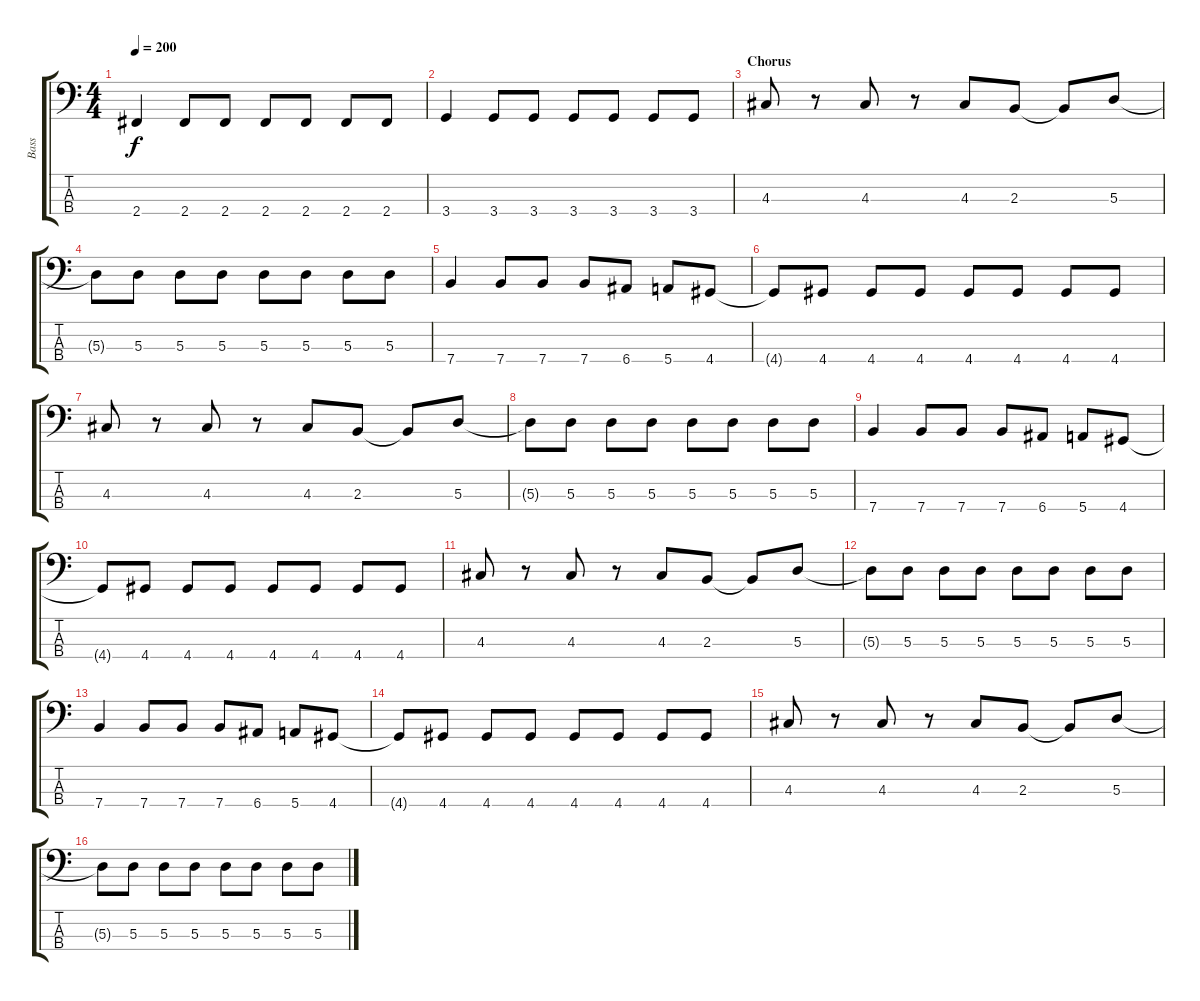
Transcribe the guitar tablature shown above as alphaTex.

\track ("Bass" "Bass") {instrument electricbassfinger}
\staff {score tabs}
\tuning (G2 D2 A1 E1) {hide}
\ts (4 4)
\tempo 200
\clef f4
\ks c
2.4.4{dy f} 2.4.8 2.4.8 2.4.8 2.4.8 2.4.8 2.4.8 |
3.4.4 3.4.8 3.4.8 3.4.8 3.4.8 3.4.8 3.4.8 |
\section ("" "Chorus")
4.3.8 r.8 4.3.8 r.8 4.3.8 2.3.8 2.3{t}.8 5.3.8 |
5.3{t}.8 5.3.8 5.3.8 5.3.8 5.3.8 5.3.8 5.3.8 5.3.8 |
7.4.4 7.4.8 7.4.8 7.4.8 6.4.8 5.4.8 4.4.8 |
4.4{t}.8 4.4.8 4.4.8 4.4.8 4.4.8 4.4.8 4.4.8 4.4.8 |
4.3.8 r.8 4.3.8 r.8 4.3.8 2.3.8 2.3{t}.8 5.3.8 |
5.3{t}.8 5.3.8 5.3.8 5.3.8 5.3.8 5.3.8 5.3.8 5.3.8 |
7.4.4 7.4.8 7.4.8 7.4.8 6.4.8 5.4.8 4.4.8 |
4.4{t}.8 4.4.8 4.4.8 4.4.8 4.4.8 4.4.8 4.4.8 4.4.8 |
4.3.8 r.8 4.3.8 r.8 4.3.8 2.3.8 2.3{t}.8 5.3.8 |
5.3{t}.8 5.3.8 5.3.8 5.3.8 5.3.8 5.3.8 5.3.8 5.3.8 |
7.4.4 7.4.8 7.4.8 7.4.8 6.4.8 5.4.8 4.4.8 |
4.4{t}.8 4.4.8 4.4.8 4.4.8 4.4.8 4.4.8 4.4.8 4.4.8 |
4.3.8 r.8 4.3.8 r.8 4.3.8 2.3.8 2.3{t}.8 5.3.8 |
5.3{t}.8 5.3.8 5.3.8 5.3.8 5.3.8 5.3.8 5.3.8 5.3.8
